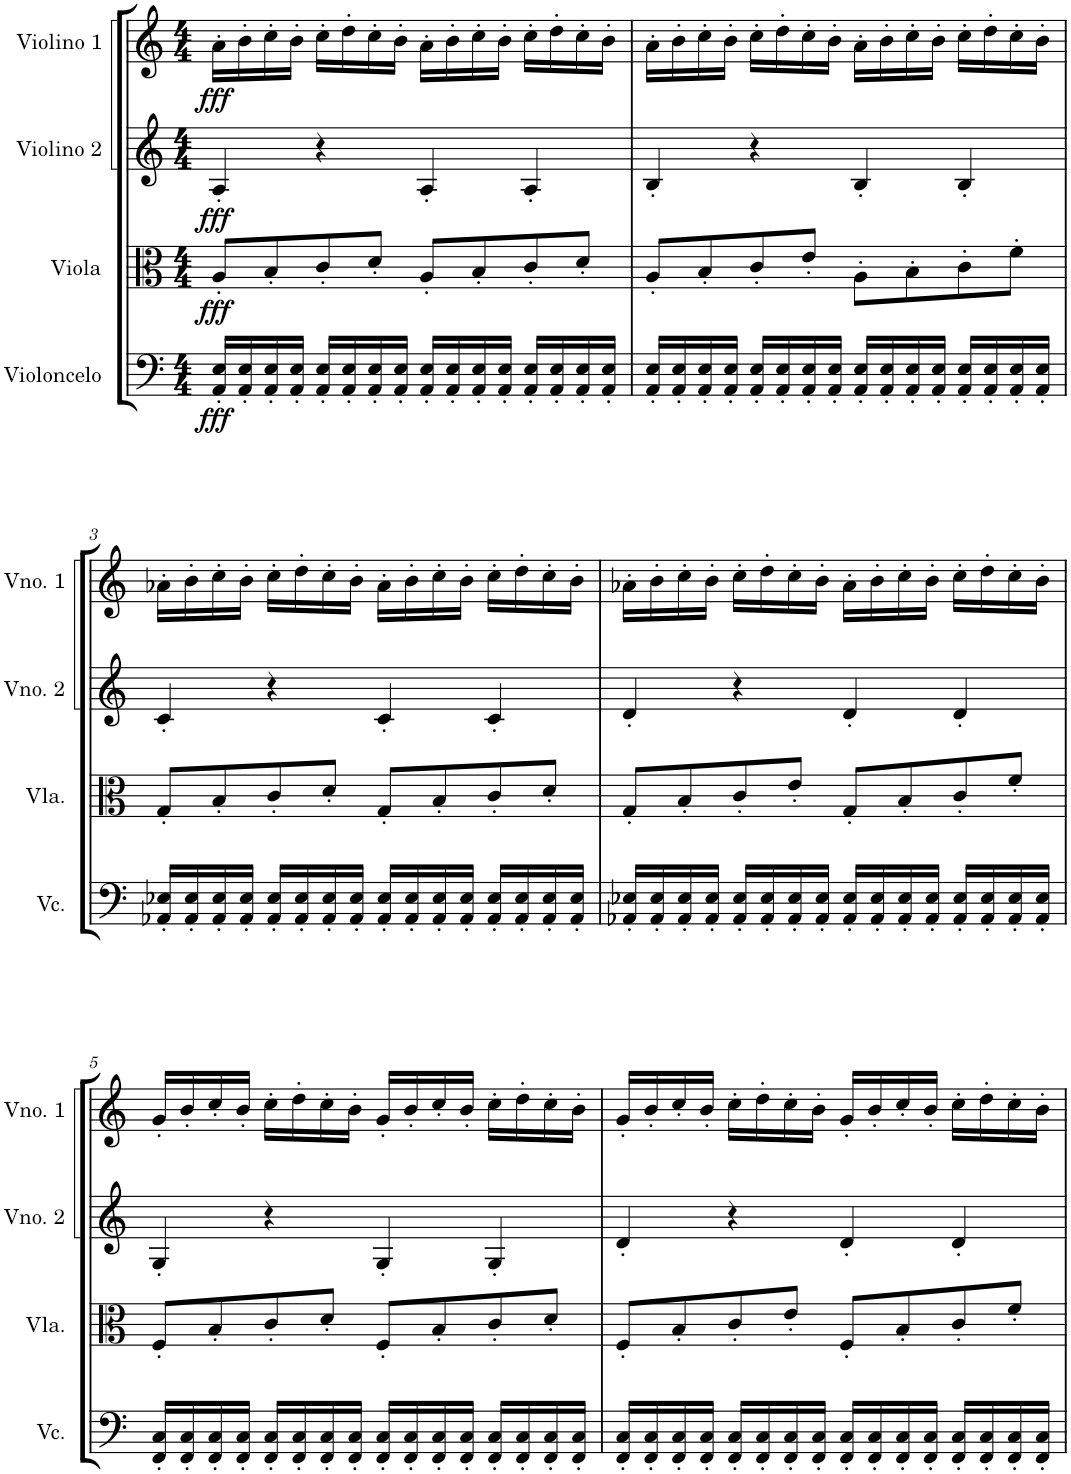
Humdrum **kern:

**kern	**dynam	**kern	**dynam	**kern	**dynam	**kern	**dynam
*part4	*part4	*part3	*part3	*part2	*part2	*part1	*part1
*staff4	*staff4	*staff3	*staff3	*staff2	*staff2	*staff1	*staff1
*I"Violoncelo	*	*I"Viola	*	*I"Violino 2	*	*I"Violino 1	*
*I'Vc.	*	*I'Vla.	*	*I'Vno. 2	*	*I'Vno. 1	*
*clefF4	*	*clefC3	*	*clefG2	*	*clefG2	*
*k[]	*	*k[]	*	*k[]	*	*k[]	*
*M4/4	*	*M4/4	*	*M4/4	*	*M4/4	*
=1	=1	=1	=1	=1	=1	=1	=1
!	!LO:DY:b	!	!LO:DY:b	!	!LO:DY:b	!	!LO:DY:b
16AA/' 16E/'LL	fff	8A'/L	fff	4A'/	fff	16a'\LL	fff
16AA/' 16E/'	.	.	.	.	.	16b'\	.
16AA/' 16E/'	.	8B'/	.	.	.	16cc'\	.
16AA/' 16E/'JJ	.	.	.	.	.	16b'\JJ	.
16AA/' 16E/'LL	.	8c'/	.	4r	.	16cc'\LL	.
16AA/' 16E/'	.	.	.	.	.	16dd'\	.
16AA/' 16E/'	.	8d'/J	.	.	.	16cc'\	.
16AA/' 16E/'JJ	.	.	.	.	.	16b'\JJ	.
16AA/' 16E/'LL	.	8A'/L	.	4A'/	.	16a'\LL	.
16AA/' 16E/'	.	.	.	.	.	16b'\	.
16AA/' 16E/'	.	8B'/	.	.	.	16cc'\	.
16AA/' 16E/'JJ	.	.	.	.	.	16b'\JJ	.
16AA/' 16E/'LL	.	8c'/	.	4A'/	.	16cc'\LL	.
16AA/' 16E/'	.	.	.	.	.	16dd'\	.
16AA/' 16E/'	.	8d'/J	.	.	.	16cc'\	.
16AA/' 16E/'JJ	.	.	.	.	.	16b'\JJ	.
=2	=2	=2	=2	=2	=2	=2	=2
16AA/' 16E/'LL	.	8A'/L	.	4B'/	.	16a'\LL	.
16AA/' 16E/'	.	.	.	.	.	16b'\	.
16AA/' 16E/'	.	8B'/	.	.	.	16cc'\	.
16AA/' 16E/'JJ	.	.	.	.	.	16b'\JJ	.
16AA/' 16E/'LL	.	8c'/	.	4r	.	16cc'\LL	.
16AA/' 16E/'	.	.	.	.	.	16dd'\	.
16AA/' 16E/'	.	8e'/J	.	.	.	16cc'\	.
16AA/' 16E/'JJ	.	.	.	.	.	16b'\JJ	.
16AA/' 16E/'LL	.	8A'\L	.	4B'/	.	16a'\LL	.
16AA/' 16E/'	.	.	.	.	.	16b'\	.
16AA/' 16E/'	.	8B'\	.	.	.	16cc'\	.
16AA/' 16E/'JJ	.	.	.	.	.	16b'\JJ	.
16AA/' 16E/'LL	.	8c'\	.	4B'/	.	16cc'\LL	.
16AA/' 16E/'	.	.	.	.	.	16dd'\	.
16AA/' 16E/'	.	8f'\J	.	.	.	16cc'\	.
16AA/' 16E/'JJ	.	.	.	.	.	16b'\JJ	.
!!LO:LB:g=z
=3	=3	=3	=3	=3	=3	=3	=3
16AA-X/' 16E-X/'LL	.	8G'/L	.	4c'/	.	16a-X'\LL	.
16AA-/' 16E-/'	.	.	.	.	.	16b'\	.
16AA-/' 16E-/'	.	8B'/	.	.	.	16cc'\	.
16AA-/' 16E-/'JJ	.	.	.	.	.	16b'\JJ	.
16AA-/' 16E-/'LL	.	8c'/	.	4r	.	16cc'\LL	.
16AA-/' 16E-/'	.	.	.	.	.	16dd'\	.
16AA-/' 16E-/'	.	8d'/J	.	.	.	16cc'\	.
16AA-/' 16E-/'JJ	.	.	.	.	.	16b'\JJ	.
16AA-/' 16E-/'LL	.	8G'/L	.	4c'/	.	16a-'\LL	.
16AA-/' 16E-/'	.	.	.	.	.	16b'\	.
16AA-/' 16E-/'	.	8B'/	.	.	.	16cc'\	.
16AA-/' 16E-/'JJ	.	.	.	.	.	16b'\JJ	.
16AA-/' 16E-/'LL	.	8c'/	.	4c'/	.	16cc'\LL	.
16AA-/' 16E-/'	.	.	.	.	.	16dd'\	.
16AA-/' 16E-/'	.	8d'/J	.	.	.	16cc'\	.
16AA-/' 16E-/'JJ	.	.	.	.	.	16b'\JJ	.
=4	=4	=4	=4	=4	=4	=4	=4
16AA-X/' 16E-X/'LL	.	8G'/L	.	4d'/	.	16a-X'\LL	.
16AA-/' 16E-/'	.	.	.	.	.	16b'\	.
16AA-/' 16E-/'	.	8B'/	.	.	.	16cc'\	.
16AA-/' 16E-/'JJ	.	.	.	.	.	16b'\JJ	.
16AA-/' 16E-/'LL	.	8c'/	.	4r	.	16cc'\LL	.
16AA-/' 16E-/'	.	.	.	.	.	16dd'\	.
16AA-/' 16E-/'	.	8e'/J	.	.	.	16cc'\	.
16AA-/' 16E-/'JJ	.	.	.	.	.	16b'\JJ	.
16AA-/' 16E-/'LL	.	8G'/L	.	4d'/	.	16a-'\LL	.
16AA-/' 16E-/'	.	.	.	.	.	16b'\	.
16AA-/' 16E-/'	.	8B'/	.	.	.	16cc'\	.
16AA-/' 16E-/'JJ	.	.	.	.	.	16b'\JJ	.
16AA-/' 16E-/'LL	.	8c'/	.	4d'/	.	16cc'\LL	.
16AA-/' 16E-/'	.	.	.	.	.	16dd'\	.
16AA-/' 16E-/'	.	8f'/J	.	.	.	16cc'\	.
16AA-/' 16E-/'JJ	.	.	.	.	.	16b'\JJ	.
!!LO:LB:g=z
=5	=5	=5	=5	=5	=5	=5	=5
16FF/' 16C/'LL	.	8F'/L	.	4G'/	.	16g'/LL	.
16FF/' 16C/'	.	.	.	.	.	16b'/	.
16FF/' 16C/'	.	8B'/	.	.	.	16cc'/	.
16FF/' 16C/'JJ	.	.	.	.	.	16b'/JJ	.
16FF/' 16C/'LL	.	8c'/	.	4r	.	16cc'\LL	.
16FF/' 16C/'	.	.	.	.	.	16dd'\	.
16FF/' 16C/'	.	8d'/J	.	.	.	16cc'\	.
16FF/' 16C/'JJ	.	.	.	.	.	16b'\JJ	.
16FF/' 16C/'LL	.	8F'/L	.	4G'/	.	16g'/LL	.
16FF/' 16C/'	.	.	.	.	.	16b'/	.
16FF/' 16C/'	.	8B'/	.	.	.	16cc'/	.
16FF/' 16C/'JJ	.	.	.	.	.	16b'/JJ	.
16FF/' 16C/'LL	.	8c'/	.	4G'/	.	16cc'\LL	.
16FF/' 16C/'	.	.	.	.	.	16dd'\	.
16FF/' 16C/'	.	8d'/J	.	.	.	16cc'\	.
16FF/' 16C/'JJ	.	.	.	.	.	16b'\JJ	.
=6	=6	=6	=6	=6	=6	=6	=6
16FF/' 16C/'LL	.	8F'/L	.	4d'/	.	16g'/LL	.
16FF/' 16C/'	.	.	.	.	.	16b'/	.
16FF/' 16C/'	.	8B'/	.	.	.	16cc'/	.
16FF/' 16C/'JJ	.	.	.	.	.	16b'/JJ	.
16FF/' 16C/'LL	.	8c'/	.	4r	.	16cc'\LL	.
16FF/' 16C/'	.	.	.	.	.	16dd'\	.
16FF/' 16C/'	.	8e'/J	.	.	.	16cc'\	.
16FF/' 16C/'JJ	.	.	.	.	.	16b'\JJ	.
16FF/' 16C/'LL	.	8F'/L	.	4d'/	.	16g'/LL	.
16FF/' 16C/'	.	.	.	.	.	16b'/	.
16FF/' 16C/'	.	8B'/	.	.	.	16cc'/	.
16FF/' 16C/'JJ	.	.	.	.	.	16b'/JJ	.
16FF/' 16C/'LL	.	8c'/	.	4d'/	.	16cc'\LL	.
16FF/' 16C/'	.	.	.	.	.	16dd'\	.
16FF/' 16C/'	.	8f'/J	.	.	.	16cc'\	.
16FF/' 16C/'JJ	.	.	.	.	.	16b'\JJ	.
=	=	=	=	=	=	=	=
*-	*-	*-	*-	*-	*-	*-	*-
